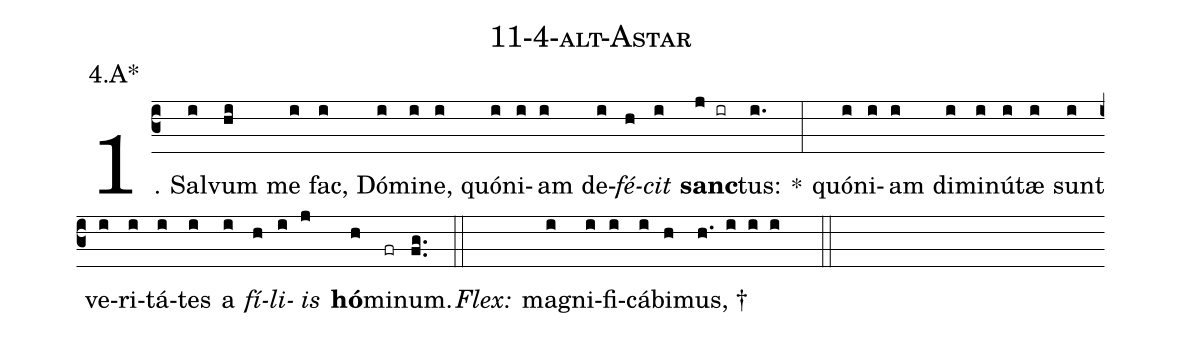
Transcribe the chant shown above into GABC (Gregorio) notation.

name: 11-4-alt-Astar;
annotation: 4.A*;
%%
(c3)1. Sal(i)vum(hi) me(i) fac,(i) Dó(i)mi(i)ne,(i) quón(i)i(i)am(i) de(i)<i>fé</i>(h)<i>cit</i>(i) <b>sanc</b>(j ir)tus:(i.) *(:) quón(i)i(i)am(i) di(i)mi(i)nú(i)tæ(i) sunt(i) ve(i)ri(i)tá(i)tes(i) a(i) <i>fí</i>(h)<i>li</i>(i)<i>is</i>(j) <b>hó</b>(h)mi(fr)num.(fg..) (::)
<i>Flex:</i>()  ma(i)gni(i)fi(i)cá(i)bi(h)mus, †(h. i i i  ::)
